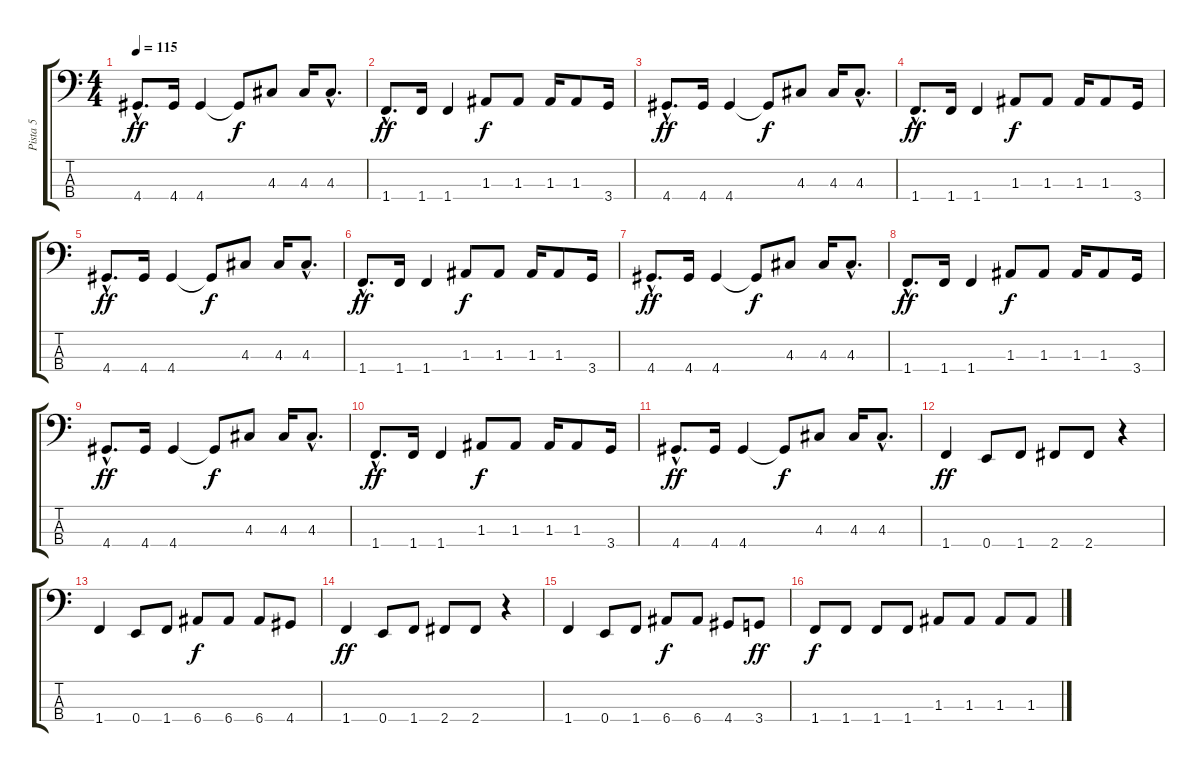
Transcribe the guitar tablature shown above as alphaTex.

\track ("Pista 5" "Pista 5") {instrument electricbassfinger}
\staff {score tabs}
\tuning (G2 D2 A1 E1) {hide}
\ts (4 4)
\tempo 115
\clef f4
\ks c
4.4{hac}.8{d dy ff} 4.4.16 4.4.4 4.4{t}.8{dy f} 4.3.8 4.3.16 4.3{hac}.8{d} |
1.4{hac}.8{d dy ff} 1.4.16 1.4.4 1.3.8{dy f} 1.3.8 1.3.16 1.3.8 3.4.16 |
4.4{hac}.8{d dy ff} 4.4.16 4.4.4 4.4{t}.8{dy f} 4.3.8 4.3.16 4.3{hac}.8{d} |
1.4{hac}.8{d dy ff} 1.4.16 1.4.4 1.3.8{dy f} 1.3.8 1.3.16 1.3.8 3.4.16 |
4.4{hac}.8{d dy ff} 4.4.16 4.4.4 4.4{t}.8{dy f} 4.3.8 4.3.16 4.3{hac}.8{d} |
1.4{hac}.8{d dy ff} 1.4.16 1.4.4 1.3.8{dy f} 1.3.8 1.3.16 1.3.8 3.4.16 |
4.4{hac}.8{d dy ff} 4.4.16 4.4.4 4.4{t}.8{dy f} 4.3.8 4.3.16 4.3{hac}.8{d} |
1.4{hac}.8{d dy ff} 1.4.16 1.4.4 1.3.8{dy f} 1.3.8 1.3.16 1.3.8 3.4.16 |
4.4{hac}.8{d dy ff} 4.4.16 4.4.4 4.4{t}.8{dy f} 4.3.8 4.3.16 4.3{hac}.8{d} |
1.4{hac}.8{d dy ff} 1.4.16 1.4.4 1.3.8{dy f} 1.3.8 1.3.16 1.3.8 3.4.16 |
4.4{hac}.8{d dy ff} 4.4.16 4.4.4 4.4{t}.8{dy f} 4.3.8 4.3.16 4.3{hac}.8{d} |
1.4.4{dy ff} 0.4.8 1.4.8 2.4.8 2.4.8 r.4 |
1.4.4 0.4.8 1.4.8 6.4.8{dy f} 6.4.8 6.4.8 4.4.8 |
1.4.4{dy ff} 0.4.8 1.4.8 2.4.8 2.4.8 r.4 |
1.4.4 0.4.8 1.4.8 6.4.8{dy f} 6.4.8 4.4.8 3.4.8{dy ff} |
1.4.8{dy f} 1.4.8 1.4.8 1.4.8 1.3.8 1.3.8 1.3.8 1.3.8
